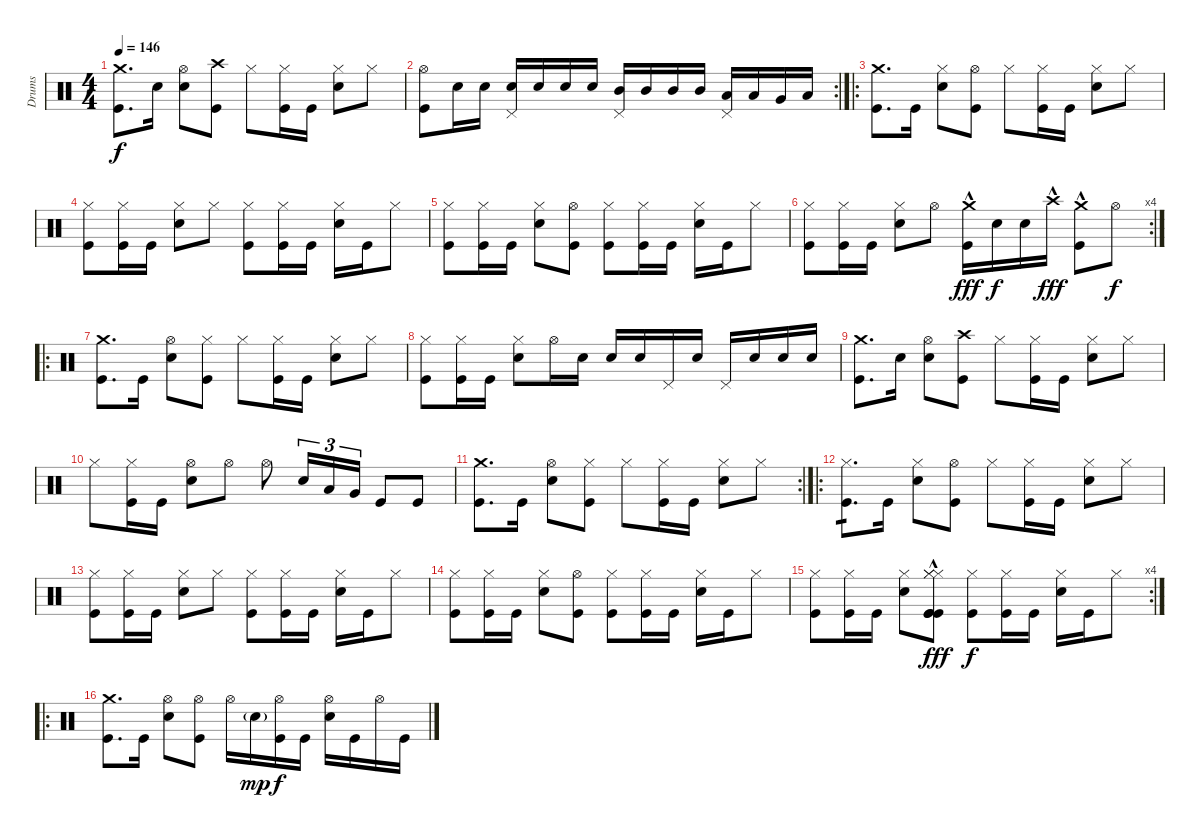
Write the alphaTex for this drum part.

\track ("Drums" "Drums") {instrument percussion}
\staff {score}
\articulation defaults
\ts (4 4)
\tempo 146
\clef neutral
\ks c
("Crash medium (hit)" "Kick (hit)").8{d dy f} "Electric Snare (hit)".16 ("Hi-Hat (open)" "Electric Snare (hit)").8 ("Crash high (hit)" "Kick (hit)").8 "Hi-Hat (closed)".8 ("Hi-Hat (closed)" "Kick (hit)").16 "Kick (hit)".16 ("Hi-Hat (closed)" "Electric Snare (hit)").8 "Hi-Hat (closed)".8 |
\rc 2
("Hi-Hat (open)" "Kick (hit)").8 "Electric Snare (hit)".16 "Electric Snare (hit)".16 ("Pedal Hi-Hat (hit)" "Electric Snare (hit)").16 "Electric Snare (hit)".16 "Electric Snare (hit)".16 "Electric Snare (hit)".16 ("Pedal Hi-Hat (hit)" "Mid Tom (hit)").16 "Mid Tom (hit)".16 "Mid Tom (hit)".16 "Mid Tom (hit)".16 ("Pedal Hi-Hat (hit)" "Low Tom (hit)").16 "Low Tom (hit)".16 "Very Low Tom (hit)".16 "Low Floor Tom (hit)".16 |
\ro
("Crash medium (hit)" "Kick (hit)").8{d} "Kick (hit)".16 ("Hi-Hat (closed)" "Electric Snare (hit)").8 ("Hi-Hat (open)" "Kick (hit)").8 "Hi-Hat (closed)".8 ("Hi-Hat (closed)" "Kick (hit)").16 "Kick (hit)".16 ("Hi-Hat (closed)" "Electric Snare (hit)").8 "Hi-Hat (closed)".8 |
("Hi-Hat (closed)" "Kick (hit)").8 ("Hi-Hat (closed)" "Kick (hit)").16 "Kick (hit)".16 ("Hi-Hat (closed)" "Electric Snare (hit)").8 "Hi-Hat (closed)".8 ("Hi-Hat (closed)" "Kick (hit)").8 ("Hi-Hat (closed)" "Kick (hit)").16 "Kick (hit)".16 ("Hi-Hat (closed)" "Electric Snare (hit)").16 "Kick (hit)".16 "Hi-Hat (closed)".8 |
("Hi-Hat (closed)" "Kick (hit)").8 ("Hi-Hat (closed)" "Kick (hit)").16 "Kick (hit)".16 ("Hi-Hat (closed)" "Electric Snare (hit)").8 ("Hi-Hat (open)" "Kick (hit)").8 ("Hi-Hat (closed)" "Kick (hit)").8 ("Hi-Hat (closed)" "Kick (hit)").16 "Kick (hit)".16 ("Hi-Hat (closed)" "Electric Snare (hit)").16 "Kick (hit)".16 "Hi-Hat (closed)".8 |
\rc 4
("Hi-Hat (closed)" "Kick (hit)").8 ("Hi-Hat (closed)" "Kick (hit)").16 "Kick (hit)".16 ("Hi-Hat (closed)" "Electric Snare (hit)").8 "Hi-Hat (open)".8 ("Crash medium (hit)"{hac} "Kick (hit)").16{dy fff} "Electric Snare (hit)".16{dy f} "Electric Snare (hit)".16 "Crash high (hit)"{hac}.16{dy fff} ("Crash medium (hit)"{hac} "Kick (hit)").8 "Hi-Hat (open)".8{dy f} |
\ro
("Crash medium (hit)" "Kick (hit)").8{d} "Kick (hit)".16 ("Hi-Hat (open)" "Electric Snare (hit)").8 ("Hi-Hat (closed)" "Kick (hit)").8 "Hi-Hat (closed)".8 ("Hi-Hat (closed)" "Kick (hit)").16 "Kick (hit)".16 ("Hi-Hat (closed)" "Electric Snare (hit)").8 "Hi-Hat (closed)".8 |
("Hi-Hat (closed)" "Kick (hit)").8 ("Hi-Hat (closed)" "Kick (hit)").16 "Kick (hit)".16 ("Hi-Hat (closed)" "Electric Snare (hit)").8 "Hi-Hat (open)".16 "Electric Snare (hit)".16 "Electric Snare (hit)".16 "Electric Snare (hit)".16 "Pedal Hi-Hat (hit)".16 "Electric Snare (hit)".16 "Pedal Hi-Hat (hit)".16 "Electric Snare (hit)".16 "Electric Snare (hit)".16 "Electric Snare (hit)".16 |
("Crash medium (hit)" "Kick (hit)").8{d} "Electric Snare (hit)".16 ("Hi-Hat (open)" "Electric Snare (hit)").8 ("Crash high (hit)" "Kick (hit)").8 "Hi-Hat (closed)".8 ("Hi-Hat (closed)" "Kick (hit)").16 "Kick (hit)".16 ("Hi-Hat (closed)" "Electric Snare (hit)").8 "Hi-Hat (closed)".8 |
"Hi-Hat (closed)".8 ("Hi-Hat (closed)" "Kick (hit)").16 "Kick (hit)".16 ("Hi-Hat (open)" "Electric Snare (hit)").8 "Hi-Hat (open)".8 "Hi-Hat (open)".8 "Electric Snare (hit)".16{tu (3 2)} "Low Tom (hit)".16{tu (3 2)} "Very Low Tom (hit)".16{tu (3 2)} "Kick (hit)".8 "Kick (hit)".8 |
\rc 2
("Crash medium (hit)" "Kick (hit)").8{d} "Kick (hit)".16 ("Hi-Hat (open)" "Electric Snare (hit)").8 ("Hi-Hat (closed)" "Kick (hit)").8 "Hi-Hat (closed)".8 ("Hi-Hat (closed)" "Kick (hit)").16 "Kick (hit)".16 ("Hi-Hat (closed)" "Electric Snare (hit)").8 "Hi-Hat (closed)".8 |
\ro
("Hi-Hat (closed)" "Kick (hit)").8{d tp 1} "Kick (hit)".16 ("Hi-Hat (closed)" "Electric Snare (hit)").8 ("Hi-Hat (open)" "Kick (hit)").8 "Hi-Hat (closed)".8 ("Hi-Hat (closed)" "Kick (hit)").16 "Kick (hit)".16 ("Hi-Hat (closed)" "Electric Snare (hit)").8 "Hi-Hat (closed)".8 |
("Hi-Hat (closed)" "Kick (hit)").8 ("Hi-Hat (closed)" "Kick (hit)").16 "Kick (hit)".16 ("Hi-Hat (closed)" "Electric Snare (hit)").8 "Hi-Hat (closed)".8 ("Hi-Hat (closed)" "Kick (hit)").8 ("Hi-Hat (closed)" "Kick (hit)").16 "Kick (hit)".16 ("Hi-Hat (closed)" "Electric Snare (hit)").16 "Kick (hit)".16 "Hi-Hat (closed)".8 |
("Hi-Hat (closed)" "Kick (hit)").8 ("Hi-Hat (closed)" "Kick (hit)").16 "Kick (hit)".16 ("Hi-Hat (closed)" "Electric Snare (hit)").8 ("Hi-Hat (open)" "Kick (hit)").8 ("Hi-Hat (closed)" "Kick (hit)").8 ("Hi-Hat (closed)" "Kick (hit)").16 "Kick (hit)".16 ("Hi-Hat (closed)" "Electric Snare (hit)").16 "Kick (hit)".16 "Hi-Hat (closed)".8 |
\rc 4
("Hi-Hat (closed)" "Kick (hit)").8 ("Hi-Hat (closed)" "Kick (hit)").16 "Kick (hit)".16 ("Hi-Hat (closed)" "Electric Snare (hit)").8 ("Hi-Hat (closed)"{hac} "Hi-Hat (closed)"{hac} "Hi-Hat (closed)"{hac} "Kick (hit)"{hac} "Kick (hit)"{hac} "Kick (hit)"{hac}).8{dy fff} ("Hi-Hat (closed)" "Kick (hit)").8{dy f} ("Hi-Hat (closed)" "Kick (hit)").16 "Kick (hit)".16 ("Hi-Hat (closed)" "Electric Snare (hit)").16 "Kick (hit)".16 "Hi-Hat (closed)".8 |
\ro
("Crash medium (hit)" "Kick (hit)").8{d} "Kick (hit)".16 ("Hi-Hat (open)" "Electric Snare (hit)").8 ("Hi-Hat (open)" "Kick (hit)").8 "Hi-Hat (open)".16 "Electric Snare (hit)"{g}.16{dy mp} ("Hi-Hat (open)" "Kick (hit)").16{dy f} "Kick (hit)".16 ("Hi-Hat (open)" "Electric Snare (hit)").16 "Kick (hit)".16 "Hi-Hat (open)".16 "Kick (hit)".16
